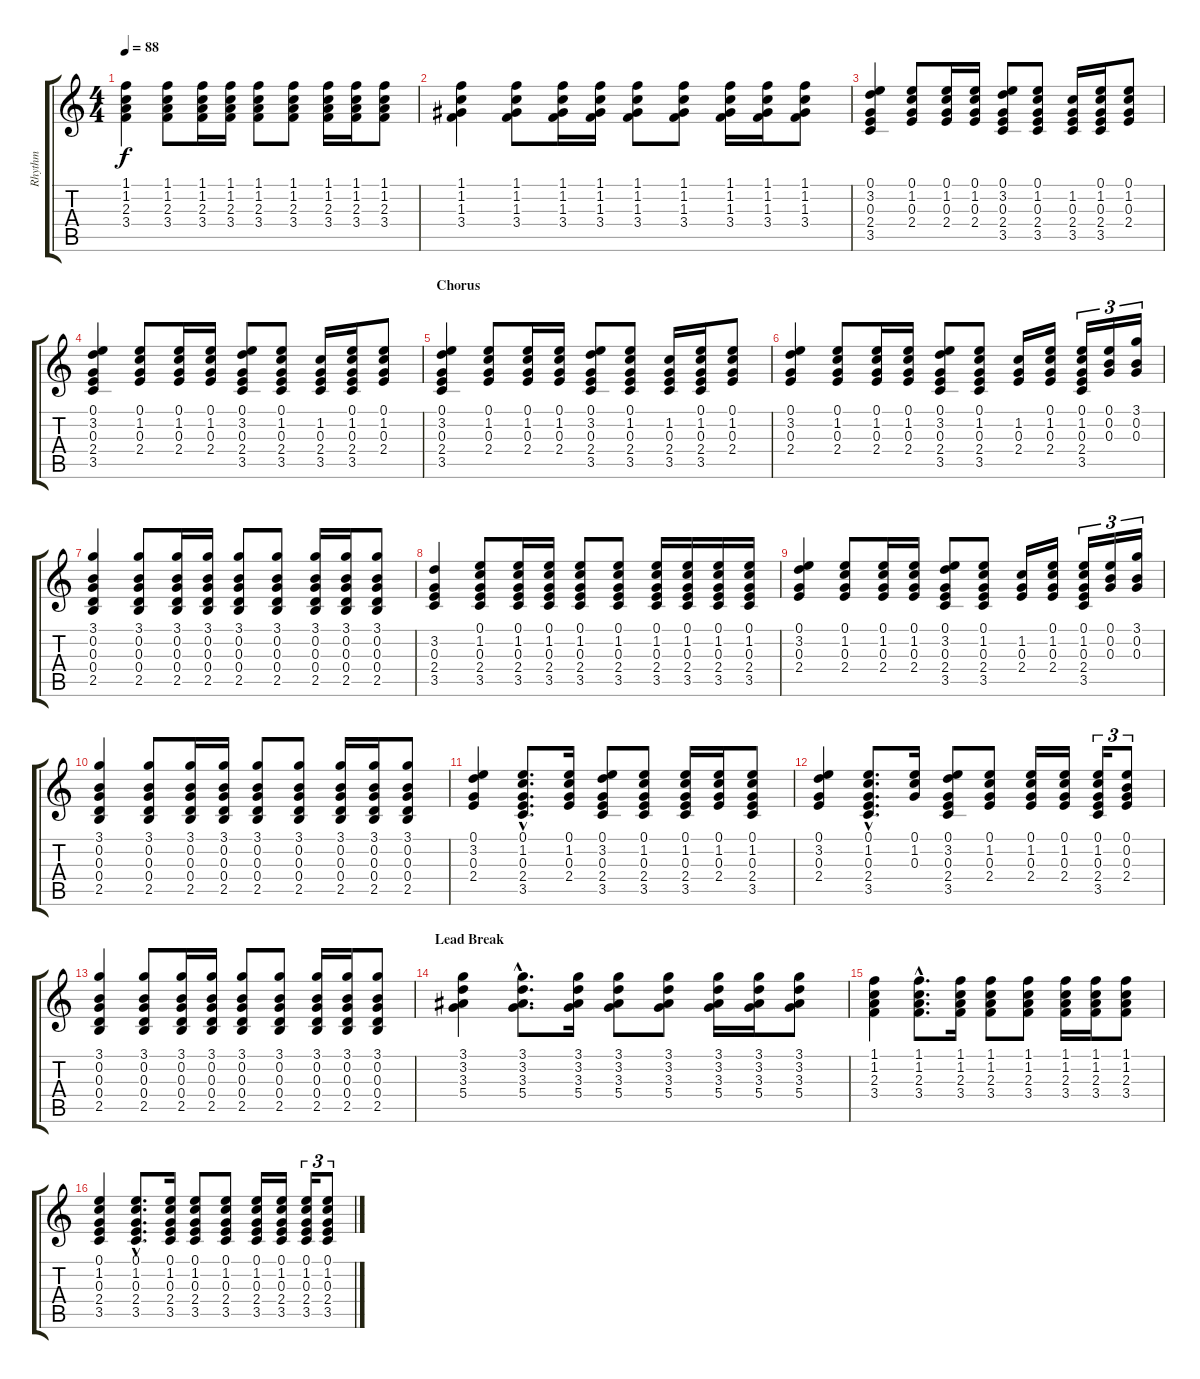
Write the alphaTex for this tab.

\track ("Rhythm" "Rhythm") {instrument acousticguitarsteel}
\staff {score tabs}
\tuning (E4 B3 G3 D3 A2 E2) {hide}
\ts (4 4)
\tempo 88
\clef g2
\ks c
(1.1 1.2 2.3 3.4).4{dy f} (1.1 1.2 2.3 3.4).8 (1.1 1.2 2.3 3.4).16 (1.1 1.2 2.3 3.4).16 (1.1 1.2 2.3 3.4).8 (1.1 1.2 2.3 3.4).8 (1.1 1.2 2.3 3.4).16 (1.1 1.2 2.3 3.4).16 (1.1 1.2 2.3 3.4).8 |
(1.1 1.2 1.3 3.4).4 (1.1 1.2 1.3 3.4).8 (1.1 1.2 1.3 3.4).16 (1.1 1.2 1.3 3.4).16 (1.1 1.2 1.3 3.4).8 (1.1 1.2 1.3 3.4).8 (1.1 1.2 1.3 3.4).16 (1.1 1.2 1.3 3.4).16 (1.1 1.2 1.3 3.4).8 |
(0.1 3.2 0.3 2.4 3.5).4 (0.1 1.2 0.3 2.4).8 (0.1 1.2 0.3 2.4).16 (0.1 1.2 0.3 2.4).16 (0.1 3.2 0.3 2.4 3.5).8 (0.1 1.2 0.3 2.4 3.5).8 (1.2 0.3 2.4 3.5).16 (0.1 1.2 0.3 2.4 3.5).16 (0.1 1.2 0.3 2.4).8 |
(0.1 3.2 0.3 2.4 3.5).4 (0.1 1.2 0.3 2.4).8 (0.1 1.2 0.3 2.4).16 (0.1 1.2 0.3 2.4).16 (0.1 3.2 0.3 2.4 3.5).8 (0.1 1.2 0.3 2.4 3.5).8 (1.2 0.3 2.4 3.5).16 (0.1 1.2 0.3 2.4 3.5).16 (0.1 1.2 0.3 2.4).8 |
\section ("" "Chorus")
(0.1 3.2 0.3 2.4 3.5).4 (0.1 1.2 0.3 2.4).8 (0.1 1.2 0.3 2.4).16 (0.1 1.2 0.3 2.4).16 (0.1 3.2 0.3 2.4 3.5).8 (0.1 1.2 0.3 2.4 3.5).8 (1.2 0.3 2.4 3.5).16 (0.1 1.2 0.3 2.4 3.5).16 (0.1 1.2 0.3 2.4).8 |
(0.1 3.2 0.3 2.4).4 (0.1 1.2 0.3 2.4).8 (0.1 1.2 0.3 2.4).16 (0.1 1.2 0.3 2.4).16 (0.1 3.2 0.3 2.4 3.5).8 (0.1 1.2 0.3 2.4 3.5).8 (1.2 0.3 2.4).16 (0.1 1.2 0.3 2.4).16 (0.1 1.2 0.3 2.4 3.5).16{tu (3 2)} (0.1 0.2 0.3).16{tu (3 2)} (3.1 0.2 0.3).16{tu (3 2)} |
(3.1 0.2 0.3 0.4 2.5).4 (3.1 0.2 0.3 0.4 2.5).8 (3.1 0.2 0.3 0.4 2.5).16 (3.1 0.2 0.3 0.4 2.5).16 (3.1 0.2 0.3 0.4 2.5).8 (3.1 0.2 0.3 0.4 2.5).8 (3.1 0.2 0.3 0.4 2.5).16 (3.1 0.2 0.3 0.4 2.5).16 (3.1 0.2 0.3 0.4 2.5).8 |
(3.2 0.3 2.4 3.5).4 (0.1 1.2 0.3 2.4 3.5).8 (0.1 1.2 0.3 2.4 3.5).16 (0.1 1.2 0.3 2.4 3.5).16 (0.1 1.2 0.3 2.4 3.5).8 (0.1 1.2 0.3 2.4 3.5).8 (0.1 1.2 0.3 2.4 3.5).16 (0.1 1.2 0.3 2.4 3.5).16 (0.1 1.2 0.3 2.4 3.5).16 (0.1 1.2 0.3 2.4 3.5).16 |
(0.1 3.2 0.3 2.4).4 (0.1 1.2 0.3 2.4).8 (0.1 1.2 0.3 2.4).16 (0.1 1.2 0.3 2.4).16 (0.1 3.2 0.3 2.4 3.5).8 (0.1 1.2 0.3 2.4 3.5).8 (1.2 0.3 2.4).16 (0.1 1.2 0.3 2.4).16 (0.1 1.2 0.3 2.4 3.5).16{tu (3 2)} (0.1 0.2 0.3).16{tu (3 2)} (3.1 0.2 0.3).16{tu (3 2)} |
(3.1 0.2 0.3 0.4 2.5).4 (3.1 0.2 0.3 0.4 2.5).8 (3.1 0.2 0.3 0.4 2.5).16 (3.1 0.2 0.3 0.4 2.5).16 (3.1 0.2 0.3 0.4 2.5).8 (3.1 0.2 0.3 0.4 2.5).8 (3.1 0.2 0.3 0.4 2.5).16 (3.1 0.2 0.3 0.4 2.5).16 (3.1 0.2 0.3 0.4 2.5).8 |
(0.1 3.2 0.3 2.4).4 (0.1{hac} 1.2{hac} 0.3{hac} 2.4{hac} 3.5{hac}).8{d} (0.1 1.2 0.3 2.4).16 (0.1 3.2 0.3 2.4 3.5).8 (0.1 1.2 0.3 2.4 3.5).8 (0.1 1.2 0.3 2.4 3.5).16 (0.1 1.2 0.3 2.4).16 (0.1 1.2 0.3 2.4 3.5).8 |
(0.1 3.2 0.3 2.4).4 (0.1{hac} 1.2{hac} 0.3{hac} 2.4{hac} 3.5{hac}).8{d} (0.1 1.2 0.3).16 (0.1 3.2 0.3 2.4 3.5).8 (0.1 1.2 0.3 2.4).8 (0.1 1.2 0.3 2.4).16 (0.1 1.2 0.3 2.4).16 (0.1 1.2 0.3 2.4 3.5).16{tu (3 2)} (0.1 0.2 0.3 2.4).8{tu (3 2)} |
(3.1 0.2 0.3 0.4 2.5).4 (3.1 0.2 0.3 0.4 2.5).8 (3.1 0.2 0.3 0.4 2.5).16 (3.1 0.2 0.3 0.4 2.5).16 (3.1 0.2 0.3 0.4 2.5).8 (3.1 0.2 0.3 0.4 2.5).8 (3.1 0.2 0.3 0.4 2.5).16 (3.1 0.2 0.3 0.4 2.5).16 (3.1 0.2 0.3 0.4 2.5).8 |
\section ("" "Lead Break")
(3.1 3.2 3.3 5.4).4 (3.1{hac} 3.2{hac} 3.3{hac} 5.4{hac}).8{d} (3.1 3.2 3.3 5.4).16 (3.1 3.2 3.3 5.4).8 (3.1 3.2 3.3 5.4).8 (3.1 3.2 3.3 5.4).16 (3.1 3.2 3.3 5.4).16 (3.1 3.2 3.3 5.4).8 |
(1.1 1.2 2.3 3.4).4 (1.1{hac} 1.2{hac} 2.3{hac} 3.4{hac}).8{d} (1.1 1.2 2.3 3.4).16 (1.1 1.2 2.3 3.4).8 (1.1 1.2 2.3 3.4).8 (1.1 1.2 2.3 3.4).16 (1.1 1.2 2.3 3.4).16 (1.1 1.2 2.3 3.4).8 |
(0.1 1.2 0.3 2.4 3.5).4 (0.1{hac} 1.2{hac} 0.3{hac} 2.4{hac} 3.5{hac}).8{d} (0.1 1.2 0.3 2.4 3.5).16 (0.1 1.2 0.3 2.4 3.5).8 (0.1 1.2 0.3 2.4 3.5).8 (0.1 1.2 0.3 2.4 3.5).16 (0.1 1.2 0.3 2.4 3.5).16 (0.1 1.2 0.3 2.4 3.5).16{tu (3 2)} (0.1 1.2 0.3 2.4 3.5).8{tu (3 2)}
